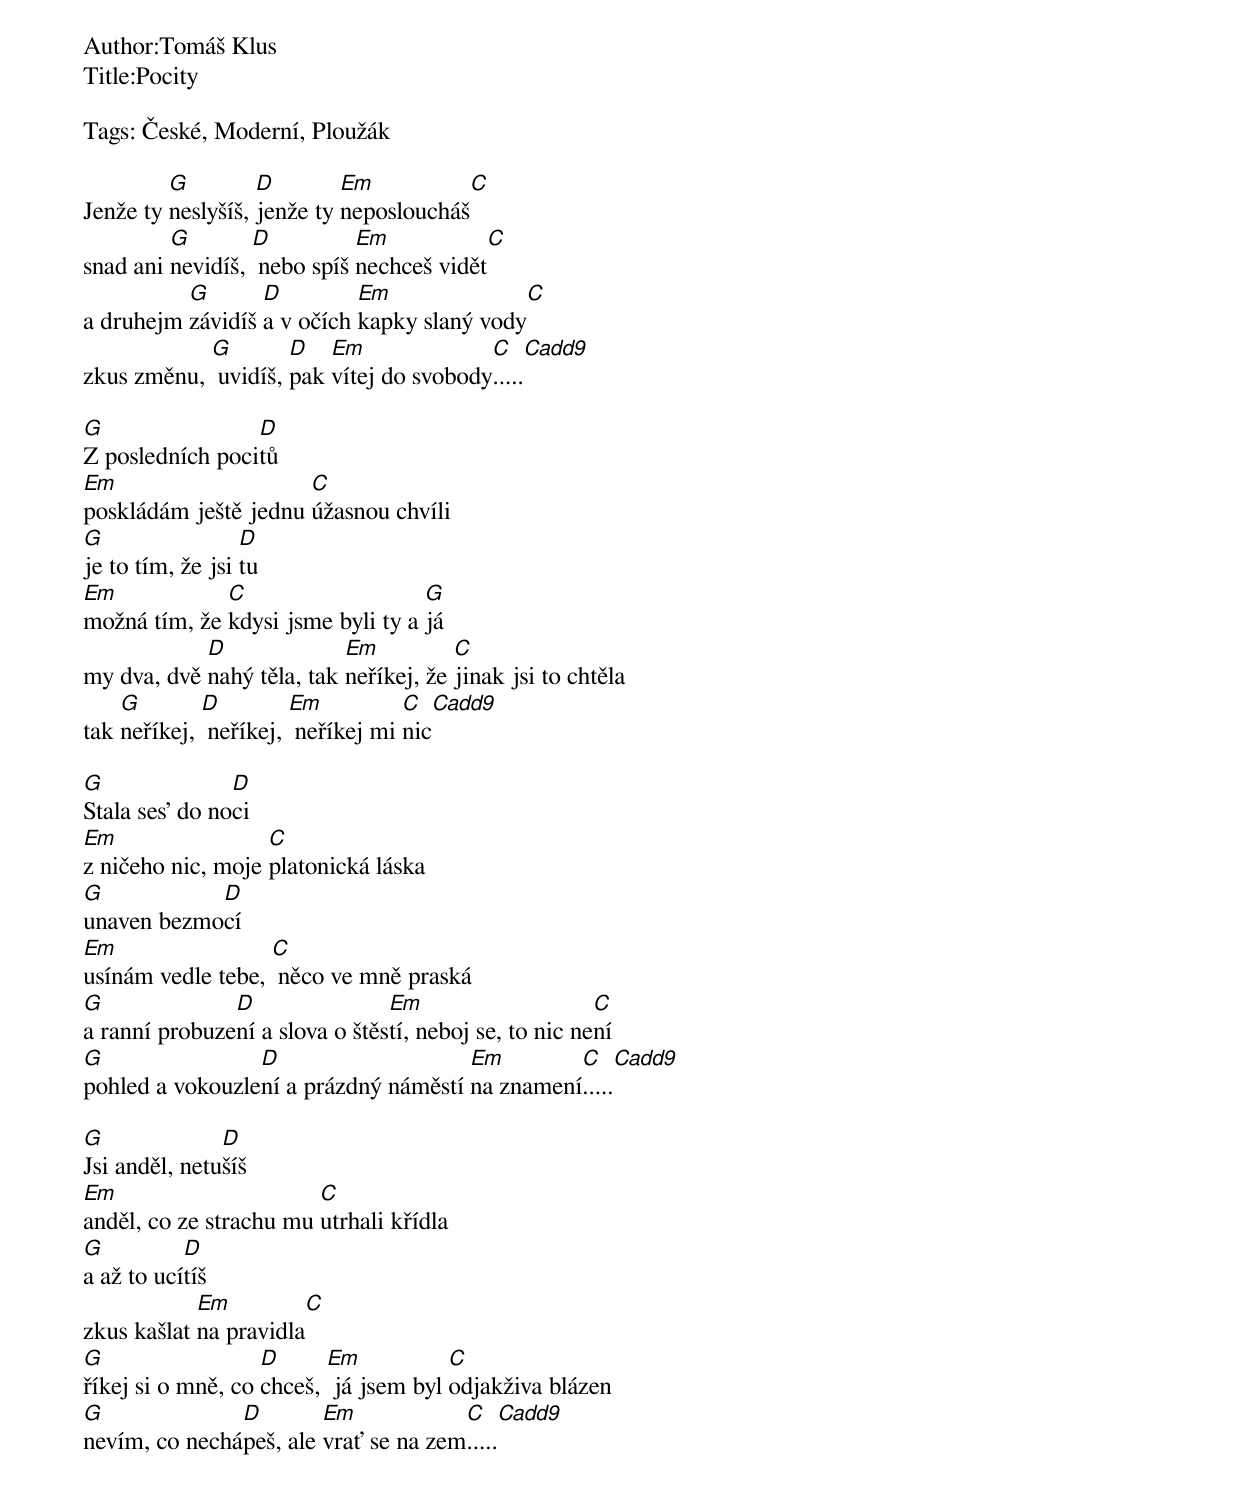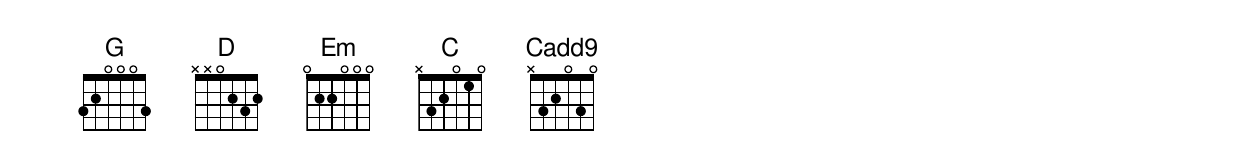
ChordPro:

Author:Tomáš Klus
Title:Pocity

Tags: České, Moderní, Ploužák

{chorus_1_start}
Jenže ty [G]neslyšíš, [D]jenže ty [Em]neposloucháš[C]
snad ani [G]nevidíš, [D] nebo spíš [Em]nechceš vidět[C]
a druhejm [G]závidíš [D]a v očích [Em]kapky slaný vody[C]
zkus změnu, [G] uvidíš, [D]pak [Em]vítej do svobody[C].....[Cadd9]
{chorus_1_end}

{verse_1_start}
[G]Z posledních poci[D]tů
[Em]poskládám ještě jednu [C]úžasnou chvíli
[G]je to tím, že jsi [D]tu
[Em]možná tím, že [C]kdysi jsme byli ty a [G]já
my dva, dvě [D]nahý těla, tak [Em]neříkej, že [C]jinak jsi to chtěla
tak [G]neříkej, [D] neříkej, [Em] neříkej mi [C]nic[Cadd9]
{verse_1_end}

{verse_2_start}
[G]Stala ses' do no[D]ci
[Em]z ničeho nic, moje [C]platonická láska
[G]unaven bezmo[D]cí
[Em]usínám vedle tebe, [C] něco ve mně praská
[G]a ranní probuze[D]ní a slova o štěs[Em]tí, neboj se, to nic ne[C]ní
[G]pohled a vokouzle[D]ní a prázdný náměstí [Em]na znamení[C].....[Cadd9]
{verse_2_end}

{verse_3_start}
[G]Jsi anděl, netu[D]šíš
[Em]anděl, co ze strachu mu [C]utrhali křídla
[G]a až to ucí[D]tíš
zkus kašlat [Em]na pravidla[C]
[G]říkej si o mně, co [D]chceš, [Em] já jsem byl [C]odjakživa blázen
[G]nevím, co nechá[D]peš, ale [Em]vrať se na zem[C].....[Cadd9]
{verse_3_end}

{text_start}
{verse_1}
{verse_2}
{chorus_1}
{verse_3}
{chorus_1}
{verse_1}
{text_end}
